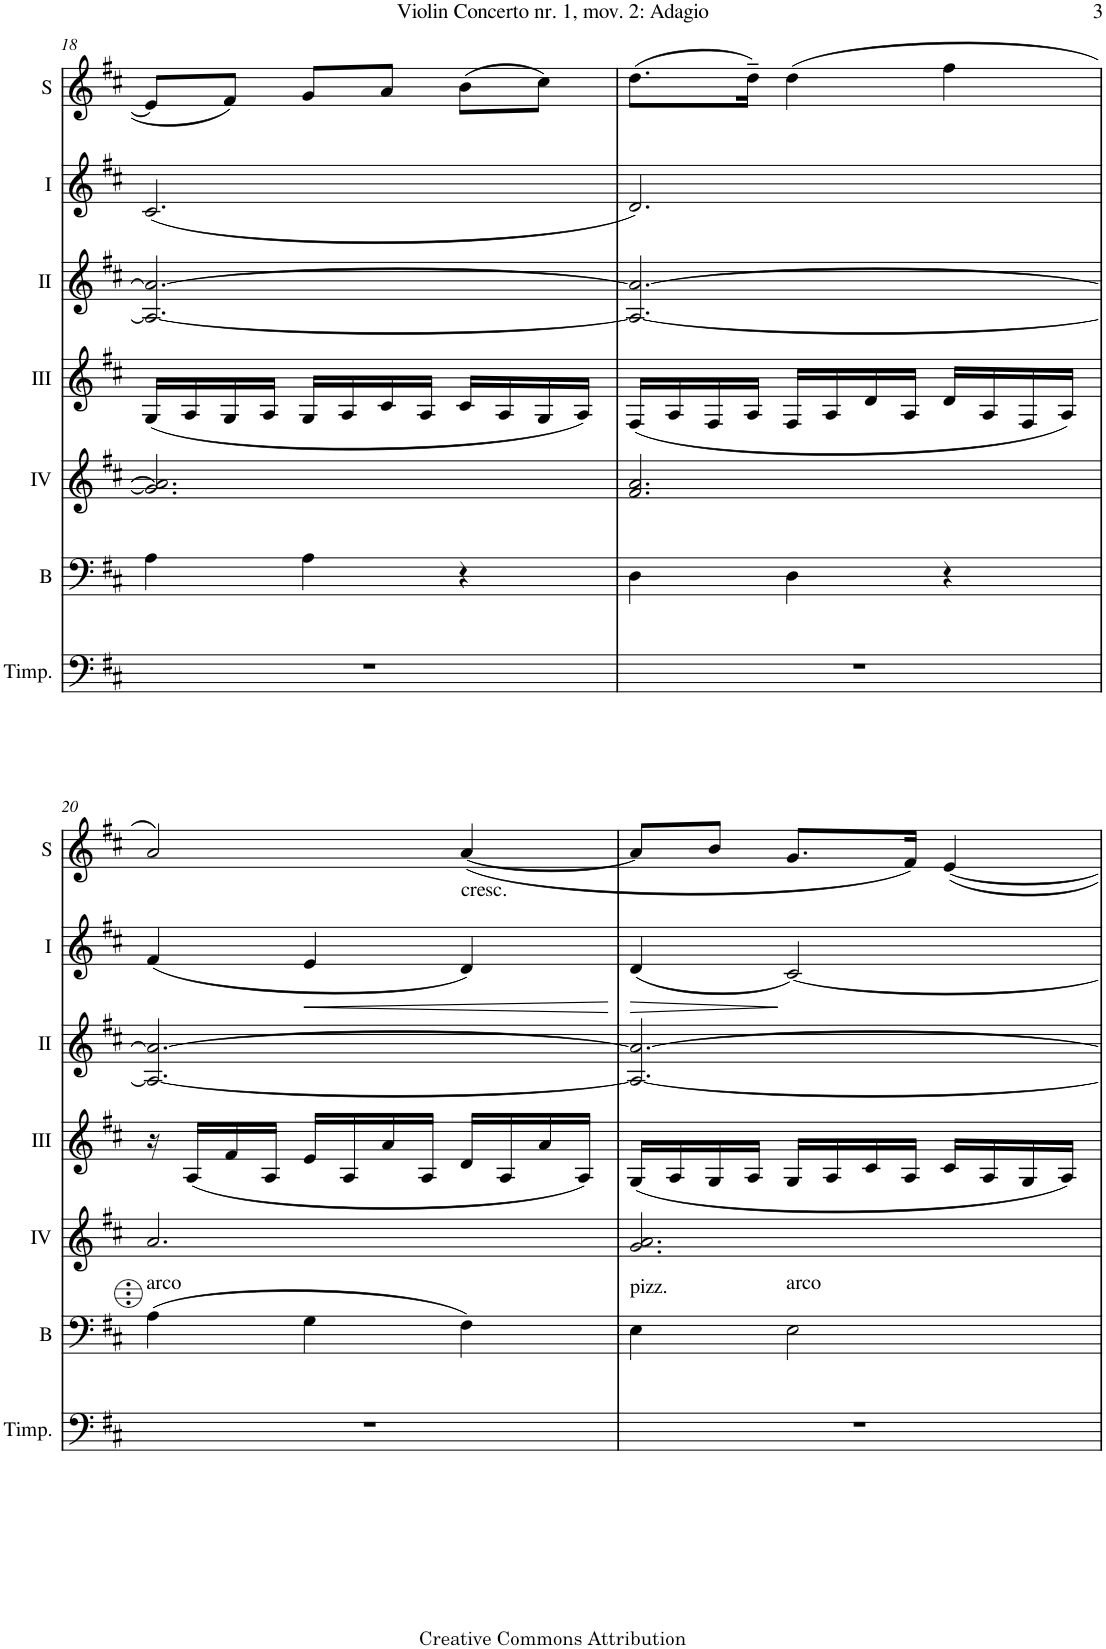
**kern	**kern	**kern	**kern	**kern	**kern	**dynam	**kern
*part7	*part6	*part5	*part4	*part3	*part2	*part2	*part1
*staff7	*staff6	*staff5	*staff4	*staff3	*staff2	*staff2	*staff1
*I"Timpani	*I"Bass	*I"Acc. 4	*I"Acc. 3	*I"Acc. 2	*I"Acc. 1	*	*I"Solo
*I'Timp.	*I'B	*	*	*	*	*	*I'S
!!LO:PB:g=z
*clefF4	*clefF4	*clefG2	*clefG2	*clefG2	*clefG2	*	*clefG2
*	*Trd7c12	*Trd7c12	*	*	*	*	*
*k[f#c#]	*k[f#c#]	*k[f#c#]	*k[f#c#]	*k[f#c#]	*k[f#c#]	*	*k[f#c#]
*M3/4	*M3/4	*M3/4	*M3/4	*M3/4	*M3/4	*	*M3/4
=18	=18	=18	=18	=18	=18	=18	=18
2.r	4A\	2.g/] 2.a/]	(16G/LL	2.AA/_ 2.A/_	(2.c#/	.	8e/L]
.	.	.	16A/	.	.	.	.
.	.	.	16G/	.	.	.	8f#/J
.	.	.	16A/JJ	.	.	.	.
.	4A\	.	16G/LL	.	.	.	8g/L
.	.	.	16A/	.	.	.	.
.	.	.	16c#/	.	.	.	8a/J
.	.	.	16A/JJ	.	.	.	.
.	4r	.	16c#/LL	.	.	.	(8b\L
.	.	.	16A/	.	.	.	.
.	.	.	16G/	.	.	.	8cc#\J)
.	.	.	16A/JJ)	.	.	.	.
=19	=19	=19	=19	=19	=19	=19	=19
2.r	4D\	2.f#/ 2.a/	(16F#/LL	2.AA/_ 2.A/_	2.d/)	.	(8.dd\L
.	.	.	16A/	.	.	.	.
.	.	.	16F#/	.	.	.	.
.	.	.	16A/JJ	.	.	.	16dd~\Jk)
.	4D\	.	16F#/LL	.	.	.	(4dd\
.	.	.	16A/	.	.	.	.
.	.	.	16d/	.	.	.	.
.	.	.	16A/JJ	.	.	.	.
.	4r	.	16d/LL	.	.	.	4ff#\
.	.	.	16A/	.	.	.	.
.	.	.	16F#/	.	.	.	.
.	.	.	16A/JJ)	.	.	.	.
!!LO:LB:g=z
=20	=20	=20	=20	=20	=20	=20	=20
!	!LO:TX:a:t=arco	!	!	!	!	!	!
2.r	(4A\	2.a/	16r	2.AA/_ 2.A/_	(4f#/	.	2a/)
.	.	.	(16A/LL	.	.	.	.
.	.	.	16f#/	.	.	.	.
.	.	.	16A/JJ	.	.	.	.
!	!	!	!	!	!	!LO:HP:b	!
.	4G\	.	16e/LL	.	4e/	<	.
.	.	.	16A/	.	.	.	.
.	.	.	16a/	.	.	.	.
.	.	.	16A/JJ	.	.	.	.
!	!	!	!	!	!	!	!LO:TX:b:t=cresc.
.	4F#\)	.	16d/LL	.	4d/)	.	([4a/
.	.	.	16A/	.	.	.	.
.	.	.	16a/	.	.	.	.
.	.	.	16A/JJ)	.	.	.	.
.	.	.	.	.	.	[	.
=21	=21	=21	=21	=21	=21	=21	=21
!	!LO:TX:a:t=pizz.	!	!	!	!	!	!
!	!	!	!	!	!	!LO:HP:b	!
2.r	4E\	2.g/ 2.a/	(16G/LL	2.AA/_ 2.A/_	(4d/	>	8a/L]
.	.	.	16A/	.	.	.	.
.	.	.	16G/	.	.	.	8b/J
.	.	.	16A/JJ	.	.	.	.
!	!LO:TX:a:t=arco	!	!	!	!	!	!
.	2E\	.	16G/LL	.	[2c#/)	]	8.g/L
.	.	.	16A/	.	.	.	.
.	.	.	16c#/	.	.	.	.
.	.	.	16A/JJ	.	.	.	16f#/Jk)
.	.	.	16c#/LL	.	.	.	[4e/
.	.	.	16A/	.	.	.	.
.	.	.	16G/	.	.	.	.
.	.	.	16A/JJ)	.	.	.	.
=	=	=	=	=	=	=	=
*-	*-	*-	*-	*-	*-	*-	*-
